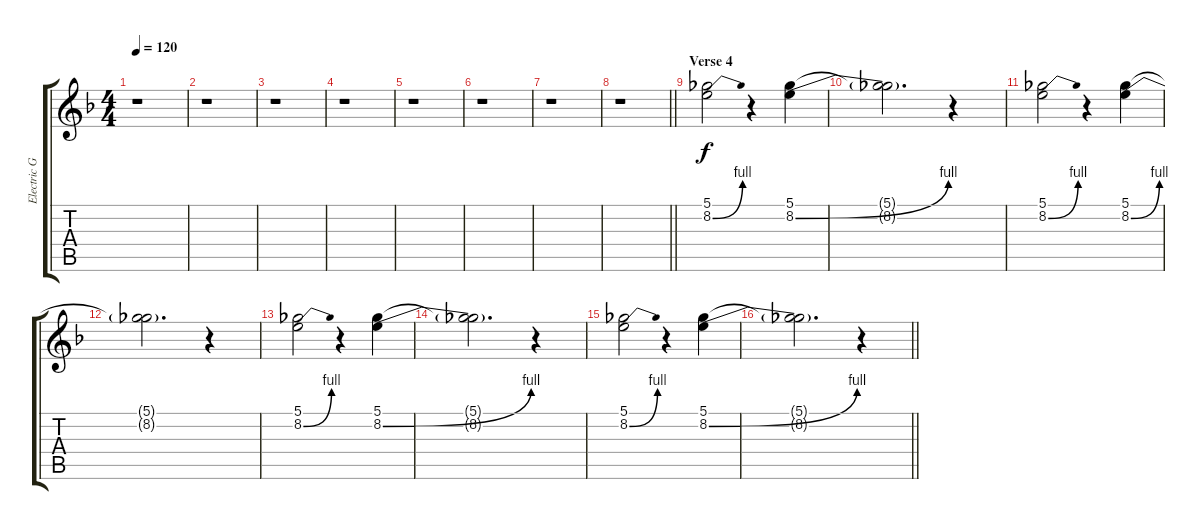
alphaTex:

\track ("Electric Guitar 2" "Electric G") {instrument distortionguitar}
\staff {score tabs}
\tuning (Db4 Ab3 E3 B2 Gb2 Db2) {hide}
\ts (4 4)
\tempo 120
\clef g2
\ks f
r.1{dy f} |
r.1 |
r.1 |
r.1 |
r.1 |
r.1 |
r.1 |
\barLineRight lightlight
r.1 |
\section ("" "Verse 4")
(5.1 8.2{be (bend 0 0 60 4)}).2 r.4 (5.1 8.2{be (bend 0 0 60 4)}).4 |
(5.1{t} 8.2{t}).2{d} r.4 |
(5.1 8.2{be (bend 0 0 60 4)}).2 r.4 (5.1 8.2{be (bend 0 0 60 4)}).4 |
(5.1{t} 8.2{t}).2{d} r.4 |
(5.1 8.2{be (bend 0 0 60 4)}).2 r.4 (5.1 8.2{be (bend 0 0 60 4)}).4 |
(5.1{t} 8.2{t}).2{d} r.4 |
(5.1 8.2{be (bend 0 0 60 4)}).2 r.4 (5.1 8.2{be (bend 0 0 60 4)}).4 |
\barLineRight lightlight
(5.1{t} 8.2{t}).2{d} r.4
